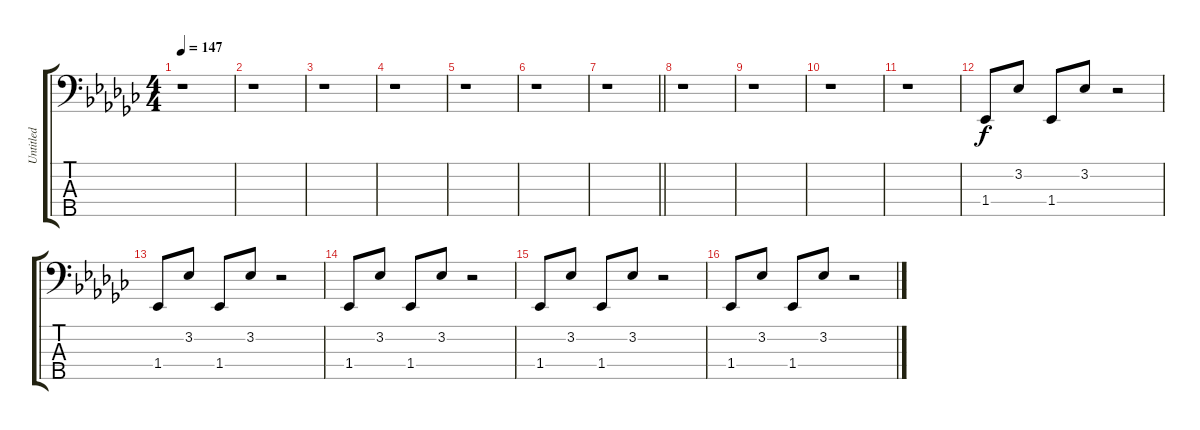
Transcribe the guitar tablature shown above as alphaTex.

\track ("Untitled" "Untitled") {instrument synthbass1}
\staff {score tabs}
\tuning (F2 C2 G1 D1 A0) {hide}
\ts (4 4)
\tempo 147
\clef f4
\ks gb
r.1{dy f} |
r.1 |
r.1 |
r.1 |
r.1 |
r.1 |
\barLineRight lightlight
r.1 |
\section ("" " ")
r.1 |
r.1 |
r.1 |
r.1 |
1.4.8 3.2.8 1.4.8 3.2.8 r.2 |
1.4.8 3.2.8 1.4.8 3.2.8 r.2 |
1.4.8 3.2.8 1.4.8 3.2.8 r.2 |
1.4.8 3.2.8 1.4.8 3.2.8 r.2 |
1.4.8 3.2.8 1.4.8 3.2.8 r.2
